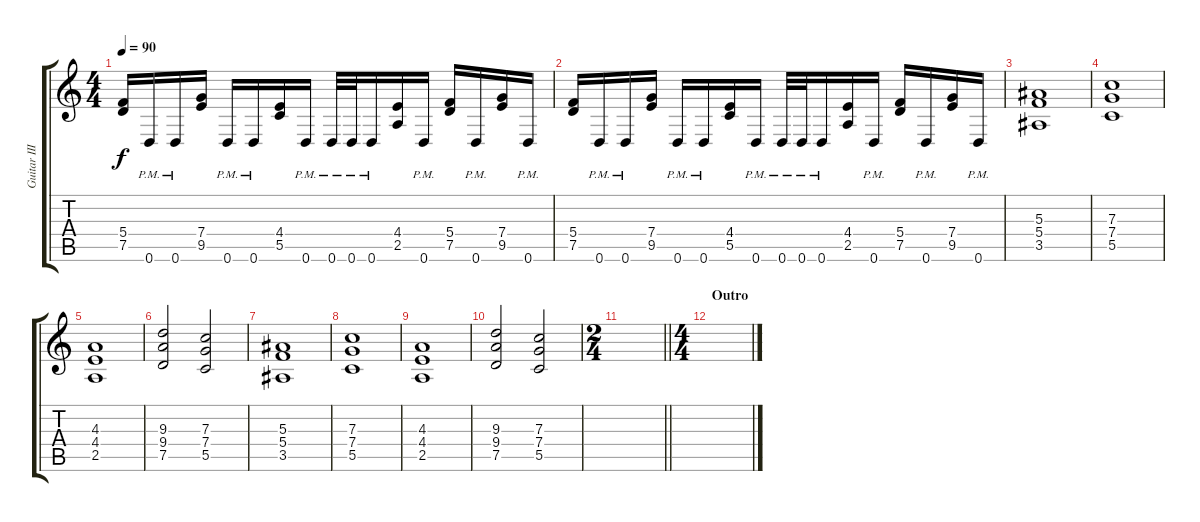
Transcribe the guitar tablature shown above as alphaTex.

\track ("Guitar III" "Guitar III") {instrument distortionguitar}
\staff {score tabs}
\tuning (D4 A3 F3 C3 G2 D2) {hide}
\ts (4 4)
\tempo 90
\clef g2
\ks c
(5.4 7.5).16{dy f} 0.6{pm}.16 0.6{pm}.16 (7.4 9.5).16 0.6{pm}.16 0.6{pm}.16 (4.4 5.5).16 0.6{pm}.16 0.6{pm}.32 0.6{pm}.32 0.6{pm}.16 (4.4 2.5).16 0.6{pm}.16 (5.4 7.5).16 0.6{pm}.16 (7.4 9.5).16 0.6{pm}.16 |
(5.4 7.5).16 0.6{pm}.16 0.6{pm}.16 (7.4 9.5).16 0.6{pm}.16 0.6{pm}.16 (4.4 5.5).16 0.6{pm}.16 0.6{pm}.32 0.6{pm}.32 0.6{pm}.16 (4.4 2.5).16 0.6{pm}.16 (5.4 7.5).16 0.6{pm}.16 (7.4 9.5).16 0.6{pm}.16 |
(5.3 5.4 3.5).1 |
(7.3 7.4 5.5).1 |
(4.3 4.4 2.5).1 |
(9.3 9.4 7.5).2 (7.3 7.4 5.5).2 |
(5.3 5.4 3.5).1 |
(7.3 7.4 5.5).1 |
(4.3 4.4 2.5).1 |
(9.3 9.4 7.5).2 (7.3 7.4 5.5).2 |
\ts (2 4)
\barLineRight lightlight
|
\ts (4 4)
\section ("" "Outro")
